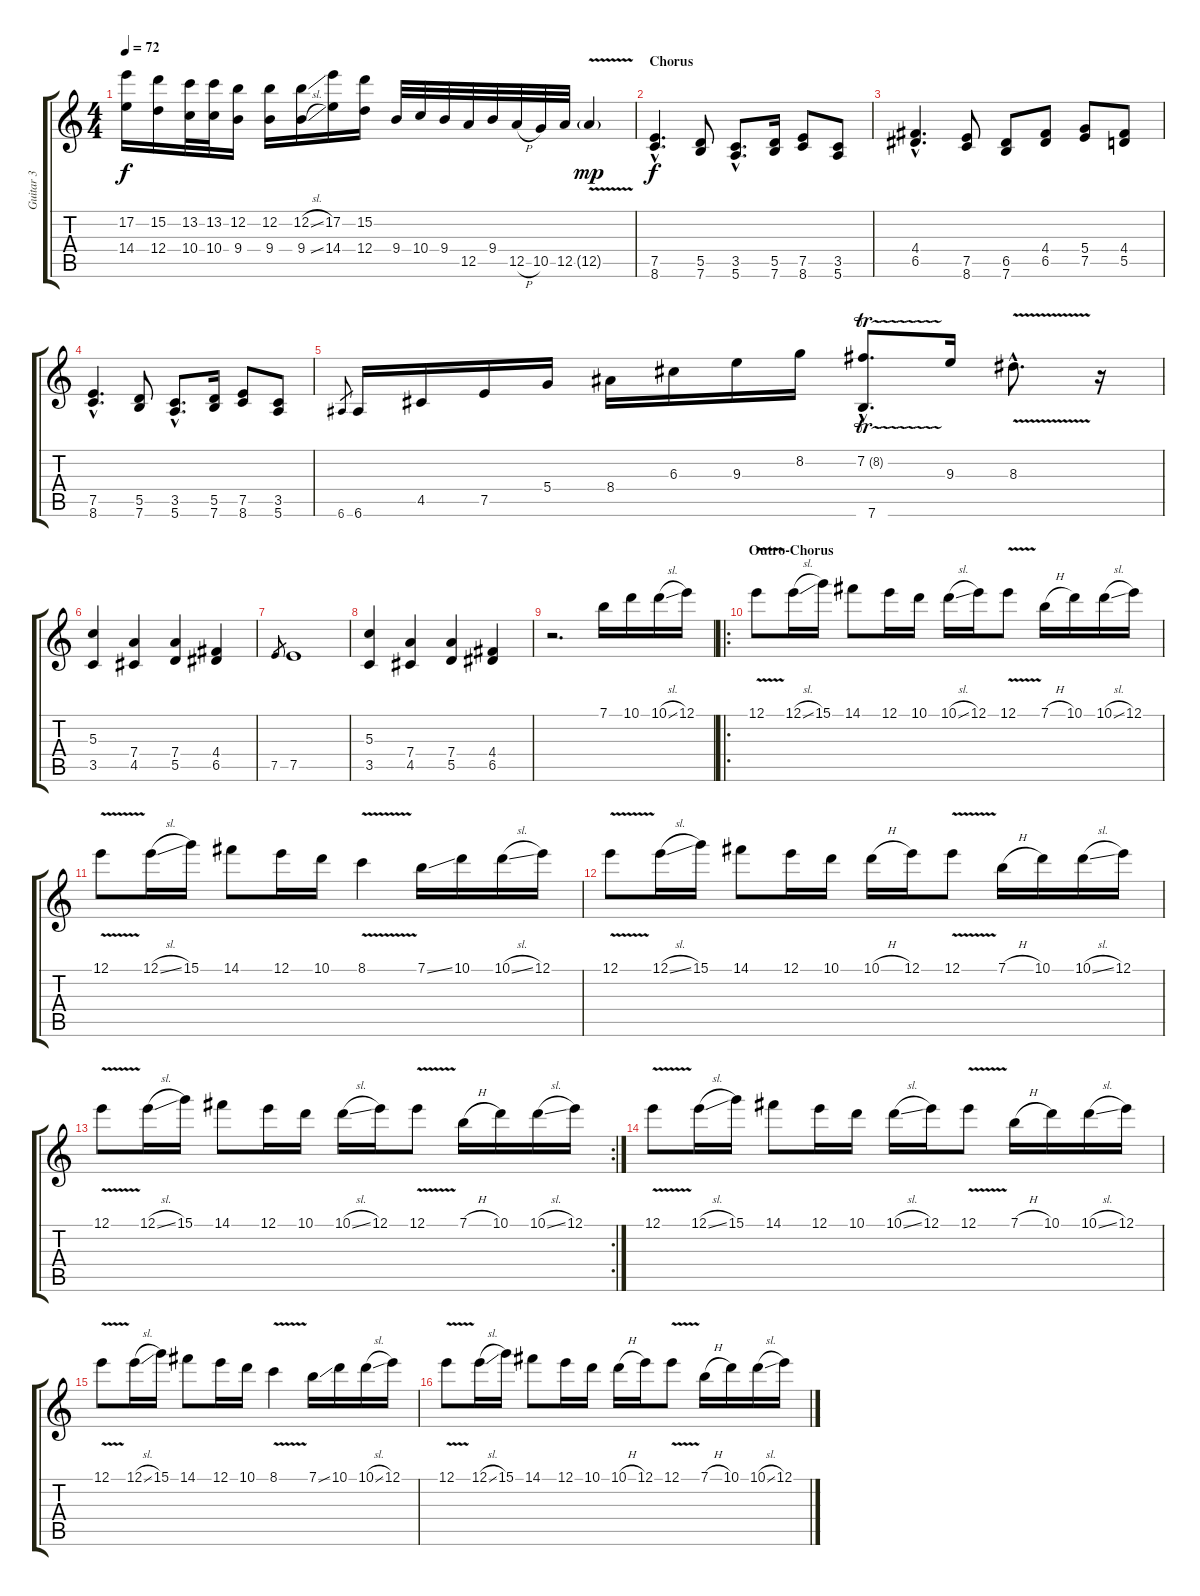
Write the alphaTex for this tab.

\track ("Guitar 3" "Guitar 3") {instrument distortionguitar}
\staff {score tabs}
\tuning (E4 B3 G3 D3 A2 E2) {hide}
\ts (4 4)
\tempo 72
\clef g2
\ks c
(17.2 14.4).16{dy f} (15.2 12.4).16 (13.2 10.4).32 (13.2 10.4).32 (12.2 9.4).16 (12.2 9.4).16 (12.2{sl} 9.4{sl}).16 (17.2 14.4).16 (15.2 12.4).16 9.4.32 10.4.32 9.4.32 12.5.32 9.4.32 12.5{h}.32 10.5.32 12.5.32 12.5{v g}.4{dy mp} |
\section ("" "Chorus")
(7.5{hac} 8.6{hac}).4{d dy f} (5.5 7.6).8 (3.5{hac} 5.6{hac}).8{d} (5.5 7.6).16 (7.5 8.6).8 (3.5 5.6).8 |
(4.4{hac} 6.5{hac}).4{d} (7.5 8.6).8 (6.5 7.6).8 (4.4 6.5).8 (5.4 7.5).8 (4.4 5.5).8 |
(7.5{hac} 8.6{hac}).4{d} (5.5 7.6).8 (3.5{hac} 5.6{hac}).8{d} (5.5 7.6).16 (7.5 8.6).8 (3.5 5.6).8 |
6.6.8{gr} 6.6.16 4.5.16 7.5.16 5.4.16 8.4.16 6.3.16 9.3.16 8.2.16 (7.2{tr (8 64) hac} 7.6{hac}).8{d} 9.3.16 8.3{v hac}.8{d} r.16 |
(5.3 3.5).4 (7.4 4.5).4 (7.4 5.5).4 (4.4 6.5).4 |
7.5.8{gr} 7.5.1 |
(5.3 3.5).4 (7.4 4.5).4 (7.4 5.5).4 (4.4 6.5).4 |
r.2{d} 7.1.16 10.1.16 10.1{sl}.16 12.1.16 |
\ro
\section ("" "Outro-Chorus")
12.1{v}.8 12.1{sl}.16 15.1.16 14.1.8 12.1.16 10.1.16 10.1{sl}.16 12.1.16 12.1{v}.8 7.1{h}.16 10.1.16 10.1{sl}.16 12.1.16 |
12.1{v}.8 12.1{sl}.16 15.1.16 14.1.8 12.1.16 10.1.16 8.1{v}.4 7.1{ss}.16 10.1.16 10.1{sl}.16 12.1.16 |
12.1{v}.8 12.1{sl}.16 15.1.16 14.1.8 12.1.16 10.1.16 10.1{h}.16 12.1.16 12.1{v}.8 7.1{h}.16 10.1.16 10.1{sl}.16 12.1.16 |
\rc 2
12.1{v}.8 12.1{sl}.16 15.1.16 14.1.8 12.1.16 10.1.16 10.1{sl}.16 12.1.16 12.1{v}.8 7.1{h}.16 10.1.16 10.1{sl}.16 12.1.16 |
12.1{v}.8 12.1{sl}.16 15.1.16 14.1.8 12.1.16 10.1.16 10.1{sl}.16 12.1.16 12.1{v}.8 7.1{h}.16 10.1.16 10.1{sl}.16 12.1.16 |
12.1{v}.8 12.1{sl}.16 15.1.16 14.1.8 12.1.16 10.1.16 8.1{v}.4 7.1{ss}.16 10.1.16 10.1{sl}.16 12.1.16 |
12.1{v}.8 12.1{sl}.16 15.1.16 14.1.8 12.1.16 10.1.16 10.1{h}.16 12.1.16 12.1{v}.8 7.1{h}.16 10.1.16 10.1{sl}.16 12.1.16
